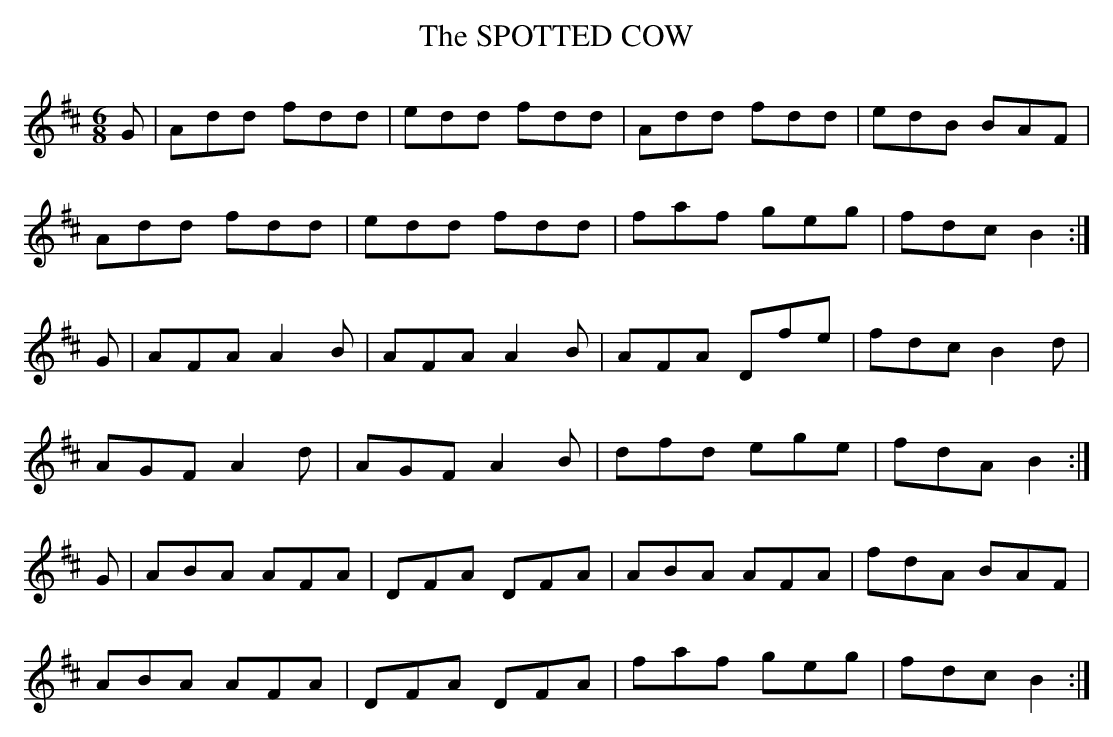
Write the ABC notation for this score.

X:1
T:SPOTTED COW, The
M:6/8
L:1/8
K:Bm
G|Add fdd|edd fdd|Add fdd|edB BAF|
Add fdd|edd fdd|faf geg|fdc B2 :|
G|AFA A2B|AFA A2B|AFA Dfe|fdc B2d|
AGF A2d|AGF A2B|dfd ege|fdA B2 :|
G|ABA AFA|DFA DFA|ABA AFA|fdA BAF|
ABA AFA|DFA DFA|faf geg|fdc B2 :|
